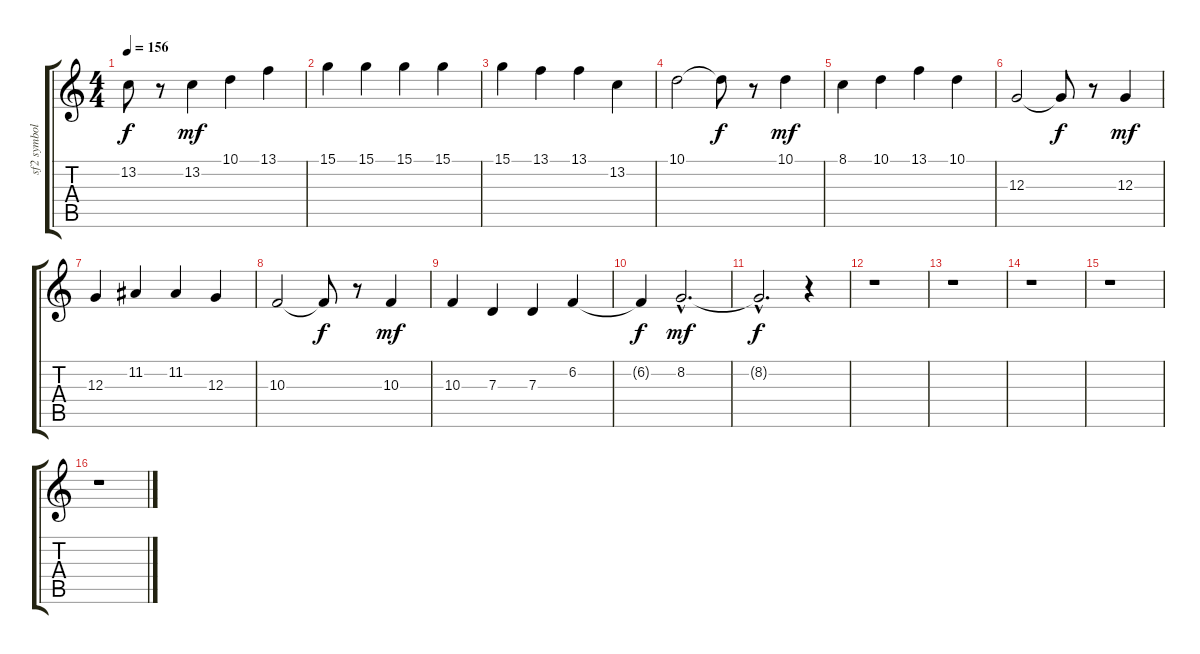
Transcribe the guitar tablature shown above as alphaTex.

\track ("sf2 symbol" "sf2 symbol") {instrument piccolo}
\staff {score tabs}
\tuning (E4 B3 G3 D3 A2 E2) {hide}
\ts (4 4)
\tempo 156
\clef g2
\ks c
13.2{t}.8{dy f} r.8 13.2.4{dy mf} 10.1.4 13.1.4 |
15.1.4 15.1.4 15.1.4 15.1.4 |
15.1.4 13.1.4 13.1.4 13.2.4 |
10.1.2 10.1{t}.8{dy f} r.8 10.1.4{dy mf} |
8.1.4 10.1.4 13.1.4 10.1.4 |
12.3.2 12.3{t}.8{dy f} r.8 12.3.4{dy mf} |
12.3.4 11.2.4 11.2.4 12.3.4 |
10.3.2 10.3{t}.8{dy f} r.8 10.3.4{dy mf} |
10.3.4 7.3.4 7.3.4 6.2.4 |
6.2{t}.4{dy f} 8.2{hac}.2{d dy mf} |
8.2{hac t}.2{d dy f} r.4 |
r.1 |
r.1 |
r.1 |
r.1 |
r.1
